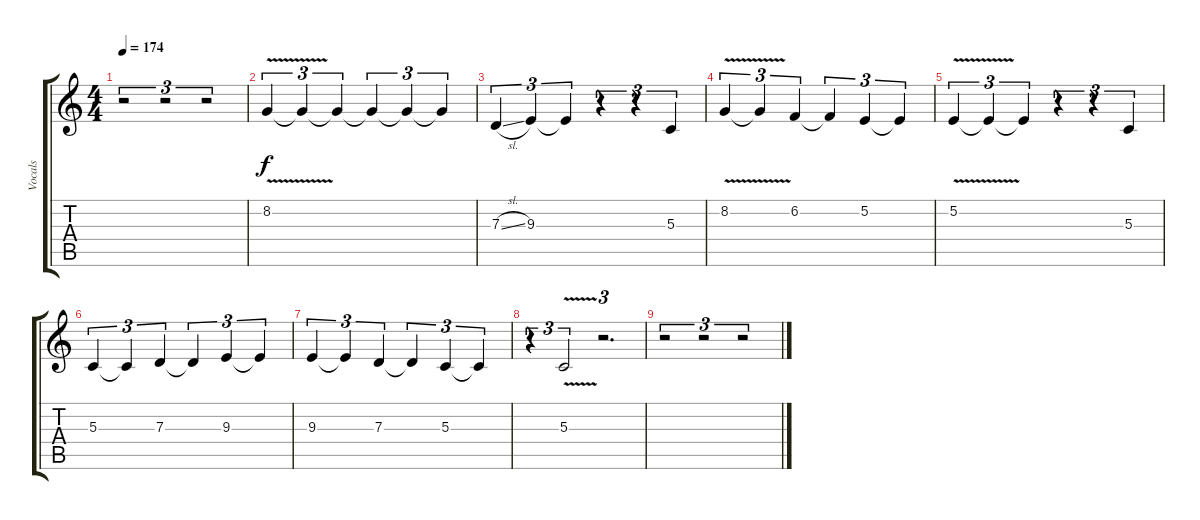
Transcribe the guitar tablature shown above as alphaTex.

\track ("Vocals" "Vocals") {instrument clarinet}
\staff {score tabs}
\tuning (E4 B3 G3 D3 A2 E2) {hide}
\ts (4 4)
\tempo 174
\clef g2
\ks c
r.2{tu (3 2) dy f} r.2{tu (3 2)} r.2{tu (3 2)} |
8.2{v}.4{tu (3 2)} 8.2{t}.4{tu (3 2)} 8.2{t}.4{tu (3 2)} 8.2{t}.4{tu (3 2)} 8.2{t}.4{tu (3 2)} 8.2{t}.4{tu (3 2)} |
7.3{sl}.4{tu (3 2)} 9.3.4{tu (3 2)} 9.3{t}.4{tu (3 2)} r.4{tu (3 2)} r.4{tu (3 2)} 5.3.4{tu (3 2)} |
8.2{v}.4{tu (3 2)} 8.2{t}.4{tu (3 2)} 6.2.4{tu (3 2)} 6.2{t}.4{tu (3 2)} 5.2.4{tu (3 2)} 5.2{t}.4{tu (3 2)} |
5.2{v}.4{tu (3 2)} 5.2{t}.4{tu (3 2)} 5.2{t}.4{tu (3 2)} r.4{tu (3 2)} r.4{tu (3 2)} 5.3.4{tu (3 2)} |
5.3.4{tu (3 2)} 5.3{t}.4{tu (3 2)} 7.3.4{tu (3 2)} 7.3{t}.4{tu (3 2)} 9.3.4{tu (3 2)} 9.3{t}.4{tu (3 2)} |
9.3.4{tu (3 2)} 9.3{t}.4{tu (3 2)} 7.3.4{tu (3 2)} 7.3{t}.4{tu (3 2)} 5.3.4{tu (3 2)} 5.3{t}.4{tu (3 2)} |
r.4{tu (3 2)} 5.3{v}.2{tu (3 2)} r.2{d tu (3 2)} |
r.2{tu (3 2)} r.2{tu (3 2)} r.2{tu (3 2)}
